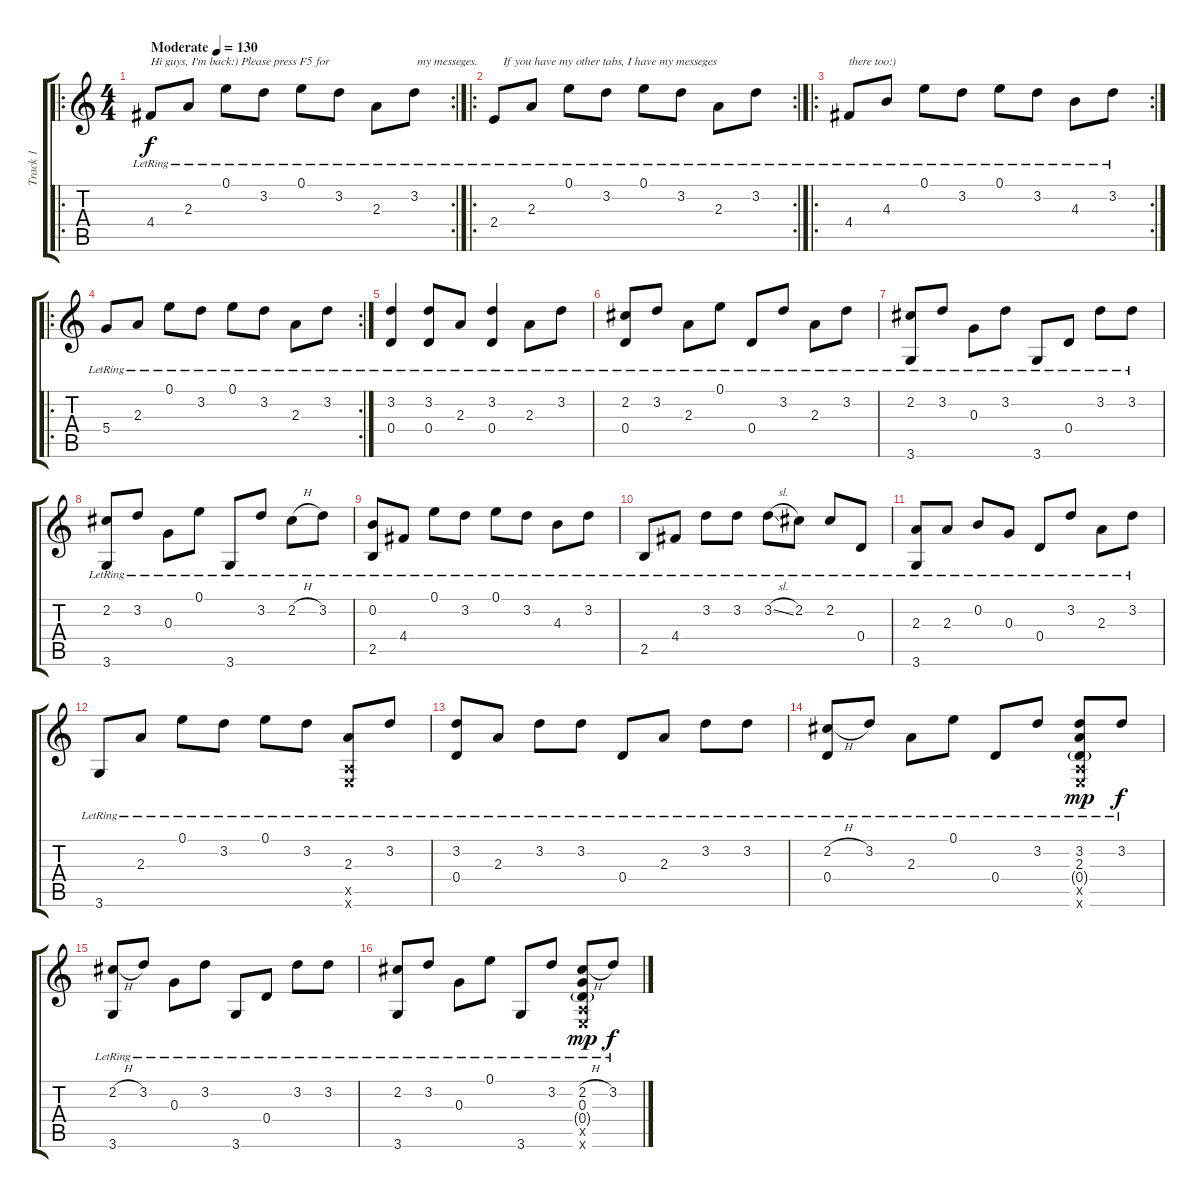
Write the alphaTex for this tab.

\track ("Track 1" "Track 1") {instrument acousticguitarsteel}
\staff {score tabs}
\tuning (E4 B3 G3 D3 A2 E2) {hide}
\ro
\rc 2
\ts (4 4)
\tempo (130 "Moderate")
\clef g2
\ks c
4.4{lr}.8{txt "Hi guys, I'm back:) Please press F5 for" dy f volume 10 instrument acousticguitarsteel} 2.3{lr}.8 0.1{lr}.8 3.2{lr}.8 0.1{lr}.8 3.2{lr}.8 2.3{lr}.8 3.2{lr}.8{txt " my messeges."} |
\ro
\rc 2
2.4{lr}.8{txt "   If you have my other tabs, I have my messeges"} 2.3{lr}.8 0.1{lr}.8 3.2{lr}.8 0.1{lr}.8 3.2{lr}.8 2.3{lr}.8 3.2{lr}.8 |
\ro
\rc 2
4.4{lr}.8{txt "there too:)"} 4.3{lr}.8 0.1{lr}.8 3.2{lr}.8 0.1{lr}.8 3.2{lr}.8 4.3{lr}.8 3.2{lr}.8 |
\ro
\rc 2
5.4{lr}.8 2.3{lr}.8 0.1{lr}.8 3.2{lr}.8 0.1{lr}.8 3.2{lr}.8 2.3{lr}.8 3.2{lr}.8 |
(3.2{lr} 0.4{lr}).4 (3.2{lr} 0.4{lr}).8 2.3{lr}.8 (3.2{lr} 0.4{lr}).4 2.3{lr}.8 3.2{lr}.8 |
(2.2{lr} 0.4{lr}).8 3.2{lr}.8 2.3{lr}.8 0.1{lr}.8 0.4{lr}.8 3.2{lr}.8 2.3{lr}.8 3.2{lr}.8 |
(2.2{lr} 3.6{lr}).8 3.2{lr}.8 0.3{lr}.8 3.2{lr}.8 3.6{lr}.8 0.4{lr}.8 3.2{lr}.8 3.2{lr}.8 |
(2.2{lr} 3.6{lr}).8 3.2{lr}.8 0.3{lr}.8 0.1{lr}.8 3.6{lr}.8 3.2{lr}.8 2.2{h lr}.8 3.2{lr}.8 |
(0.2{lr} 2.5{lr}).8 4.4{lr}.8 0.1{lr}.8 3.2{lr}.8 0.1{lr}.8 3.2{lr}.8 4.3{lr}.8 3.2{lr}.8 |
2.5{lr}.8 4.4{lr}.8 3.2{lr}.8 3.2{lr}.8 3.2{sl lr}.8 2.2{lr}.8 2.2{lr}.8 0.4{lr}.8 |
(2.3{lr} 3.6{lr}).8 2.3{lr}.8 0.2{lr}.8 0.3{lr}.8 0.4{lr}.8 3.2{lr}.8 2.3{lr}.8 3.2{lr}.8 |
3.6{lr}.8 2.3{lr}.8 0.1{lr}.8 3.2{lr}.8 0.1{lr}.8 3.2{lr}.8 (2.3{lr} 0.5{x} 0.6{x}).8 3.2{lr}.8 |
(3.2{lr} 0.4{lr}).8 2.3{lr}.8 3.2{lr}.8 3.2{lr}.8 0.4{lr}.8 2.3{lr}.8 3.2{lr}.8 3.2{lr}.8 |
(2.2{h lr} 0.4{lr}).8 3.2{lr}.8 2.3{lr}.8 0.1{lr}.8 0.4{lr}.8 3.2{lr}.8 (3.2{lr} 2.3{lr} 0.4{g lr} 0.5{x} 0.6{x}).8{dy mp} 3.2{lr}.8{dy f} |
(2.2{h lr} 3.6{lr}).8 3.2{lr}.8 0.3{lr}.8 3.2{lr}.8 3.6{lr}.8 0.4{lr}.8 3.2{lr}.8 3.2{lr}.8 |
(2.2{lr} 3.6{lr}).8 3.2{lr}.8 0.3{lr}.8 0.1{lr}.8 3.6{lr}.8 3.2{lr}.8 (2.2{h lr} 0.3{lr} 0.4{g lr} 0.5{x} 0.6{x}).8{dy mp} 3.2{lr}.8{dy f}
